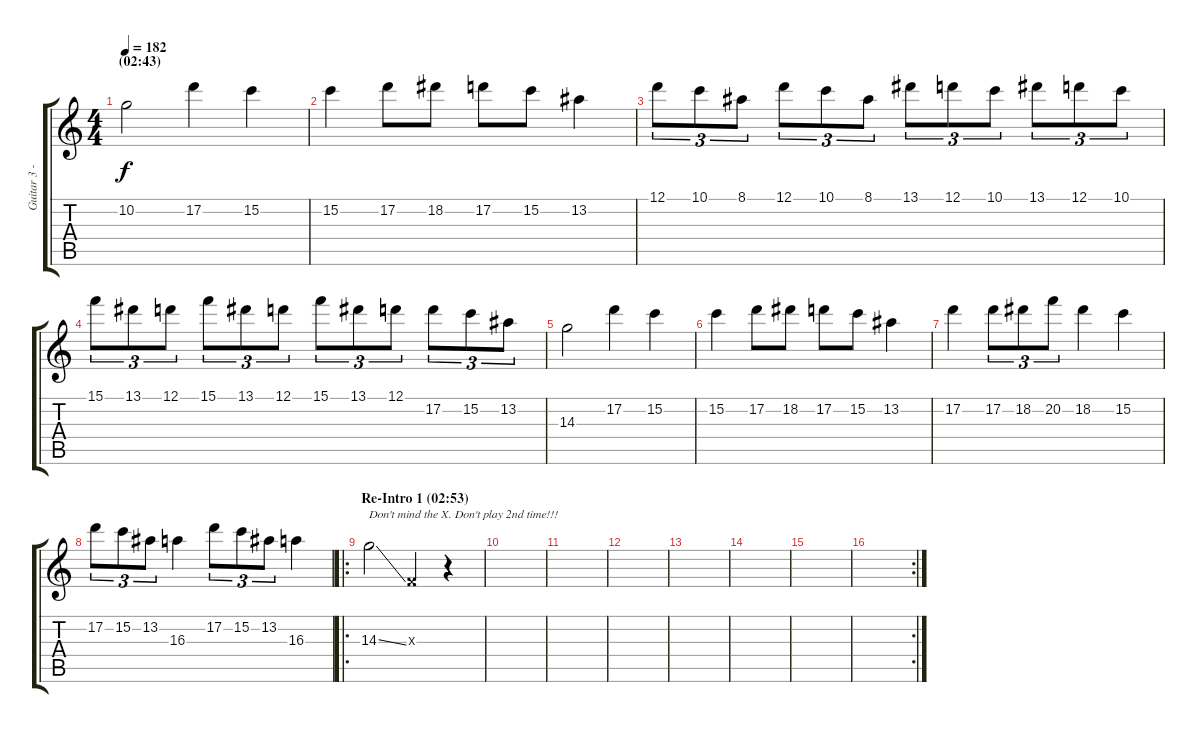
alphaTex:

\track ("Guitar 3 - Stämma" "Guitar 3 -") {instrument overdrivenguitar}
\staff {score tabs}
\tuning (D4 A3 F3 C3 G2 D2) {hide}
\ts (4 4)
\section ("" "(02:43)")
\tempo 182
\clef g2
\ks c
10.2.2{dy f} 17.2.4 15.2.4 |
15.2.4 17.2.8 18.2.8 17.2.8 15.2.8 13.2.4 |
12.1.8{tu (3 2)} 10.1.8{tu (3 2)} 8.1.8{tu (3 2)} 12.1.8{tu (3 2)} 10.1.8{tu (3 2)} 8.1.8{tu (3 2)} 13.1.8{tu (3 2)} 12.1.8{tu (3 2)} 10.1.8{tu (3 2)} 13.1.8{tu (3 2)} 12.1.8{tu (3 2)} 10.1.8{tu (3 2)} |
15.1.8{tu (3 2)} 13.1.8{tu (3 2)} 12.1.8{tu (3 2)} 15.1.8{tu (3 2)} 13.1.8{tu (3 2)} 12.1.8{tu (3 2)} 15.1.8{tu (3 2)} 13.1.8{tu (3 2)} 12.1.8{tu (3 2)} 17.2.8{tu (3 2)} 15.2.8{tu (3 2)} 13.2.8{tu (3 2)} |
14.3.2 17.2.4 15.2.4 |
15.2.4 17.2.8 18.2.8 17.2.8 15.2.8 13.2.4 |
17.2.4 17.2.8{tu (3 2)} 18.2.8{tu (3 2)} 20.2.8{tu (3 2)} 18.2.4 15.2.4 |
17.2.8{tu (3 2)} 15.2.8{tu (3 2)} 13.2.8{tu (3 2)} 16.3.4 17.2.8{tu (3 2)} 15.2.8{tu (3 2)} 13.2.8{tu (3 2)} 16.3.4 |
\ro
\section ("" "Re-Intro 1 (02:53)")
14.3{ss}.2{txt "Don't mind the X. Don't play 2nd time!!!"} 0.3{x}.4 r.4 |
|
|
|
|
|
|
\rc 2
